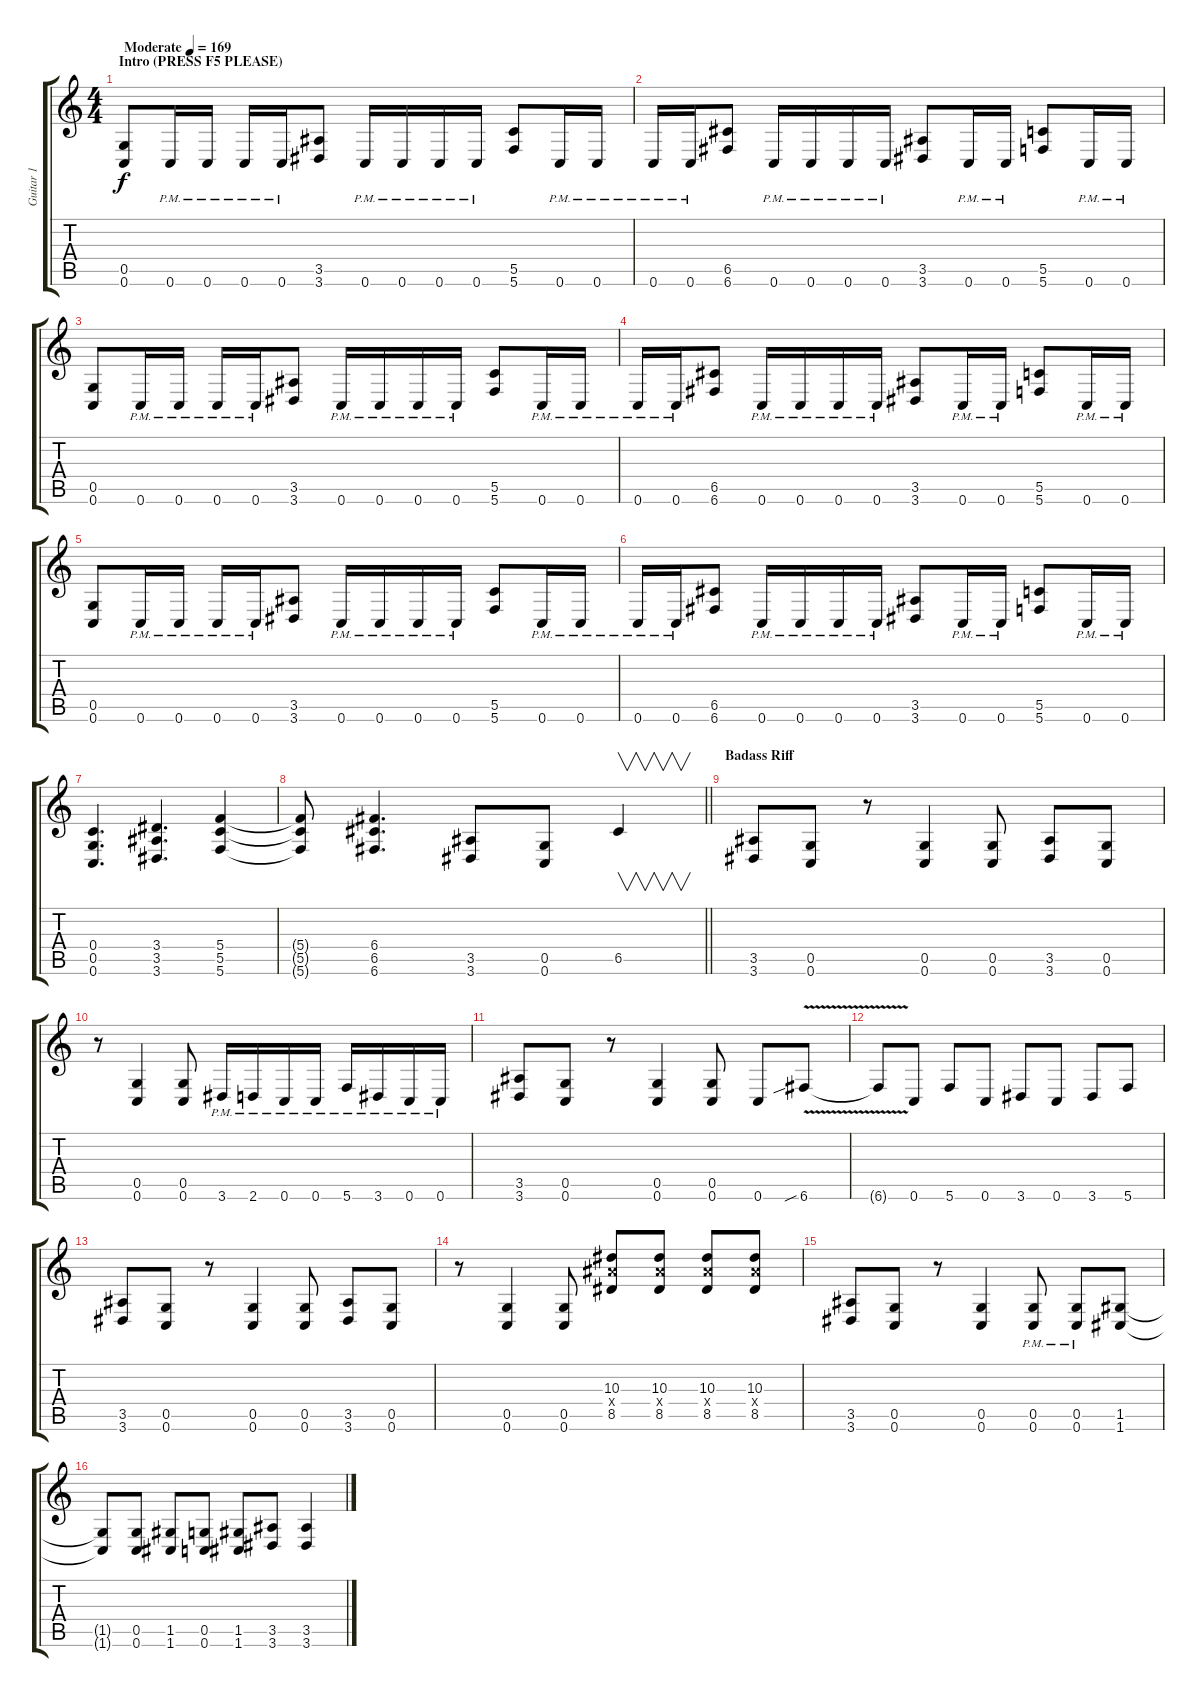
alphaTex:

\track ("Guitar 1" "Guitar 1") {instrument distortionguitar}
\staff {score tabs}
\tuning (D4 A3 F3 C3 G2 C2) {hide}
\ts (4 4)
\section ("" "Intro (PRESS F5 PLEASE)")
\tempo (169 "Moderate")
\clef g2
\ks c
(0.5 0.6).8{dy f instrument distortionguitar} 0.6{pm}.16 0.6{pm}.16 0.6{pm}.16 0.6{pm}.16 (3.5 3.6).8 0.6{pm}.16 0.6{pm}.16 0.6{pm}.16 0.6{pm}.16 (5.5 5.6).8 0.6{pm}.16 0.6{pm}.16 |
0.6{pm}.16 0.6{pm}.16 (6.5 6.6).8 0.6{pm}.16 0.6{pm}.16 0.6{pm}.16 0.6{pm}.16 (3.5 3.6).8 0.6{pm}.16 0.6{pm}.16 (5.5 5.6).8 0.6{pm}.16 0.6{pm}.16 |
(0.5 0.6).8 0.6{pm}.16 0.6{pm}.16 0.6{pm}.16 0.6{pm}.16 (3.5 3.6).8 0.6{pm}.16 0.6{pm}.16 0.6{pm}.16 0.6{pm}.16 (5.5 5.6).8 0.6{pm}.16 0.6{pm}.16 |
0.6{pm}.16 0.6{pm}.16 (6.5 6.6).8 0.6{pm}.16 0.6{pm}.16 0.6{pm}.16 0.6{pm}.16 (3.5 3.6).8 0.6{pm}.16 0.6{pm}.16 (5.5 5.6).8 0.6{pm}.16 0.6{pm}.16 |
(0.5 0.6).8 0.6{pm}.16 0.6{pm}.16 0.6{pm}.16 0.6{pm}.16 (3.5 3.6).8 0.6{pm}.16 0.6{pm}.16 0.6{pm}.16 0.6{pm}.16 (5.5 5.6).8 0.6{pm}.16 0.6{pm}.16 |
0.6{pm}.16 0.6{pm}.16 (6.5 6.6).8 0.6{pm}.16 0.6{pm}.16 0.6{pm}.16 0.6{pm}.16 (3.5 3.6).8 0.6{pm}.16 0.6{pm}.16 (5.5 5.6).8 0.6{pm}.16 0.6{pm}.16 |
(0.4 0.5 0.6).4{d} (3.4 3.5 3.6).4{d} (5.4 5.5 5.6).4 |
\barLineRight lightlight
(5.4{t} 5.5{t} 5.6{t}).8 (6.4 6.5 6.6).4{d} (3.5 3.6).8 (0.5 0.6).8 6.5.4{v} |
\section ("" "Badass Riff")
(3.5 3.6).8 (0.5 0.6).8 r.8 (0.5 0.6).4 (0.5 0.6).8 (3.5 3.6).8 (0.5 0.6).8 |
r.8 (0.5 0.6).4 (0.5 0.6).8 3.6{pm}.16 2.6{pm}.16 0.6{pm}.16 0.6{pm}.16 5.6{pm}.16 3.6{pm}.16 0.6{pm}.16 0.6{pm}.16 |
(3.5 3.6).8 (0.5 0.6).8 r.8 (0.5 0.6).4 (0.5 0.6).8 0.6.8 6.6{v sib}.8 |
6.6{t}.8 0.6.8 5.6.8 0.6.8 3.6.8 0.6.8 3.6.8 5.6.8 |
(3.5 3.6).8 (0.5 0.6).8 r.8 (0.5 0.6).4 (0.5 0.6).8 (3.5 3.6).8 (0.5 0.6).8 |
r.8 (0.5 0.6).4 (0.5 0.6).8 (10.3 10.4{x} 8.5).8 (10.3 10.4{x} 8.5).8 (10.3 10.4{x} 8.5).8 (10.3 10.4{x} 8.5).8 |
(3.5 3.6).8 (0.5 0.6).8 r.8 (0.5 0.6).4 (0.5{pm} 0.6{pm}).8 (0.5{pm} 0.6{pm}).8 (1.5 1.6).8 |
(1.5{t} 1.6{t}).8 (0.5 0.6).8 (1.5 1.6).8 (0.5 0.6).8 (1.5 1.6).8 (3.5 3.6).8 (3.5 3.6).4
